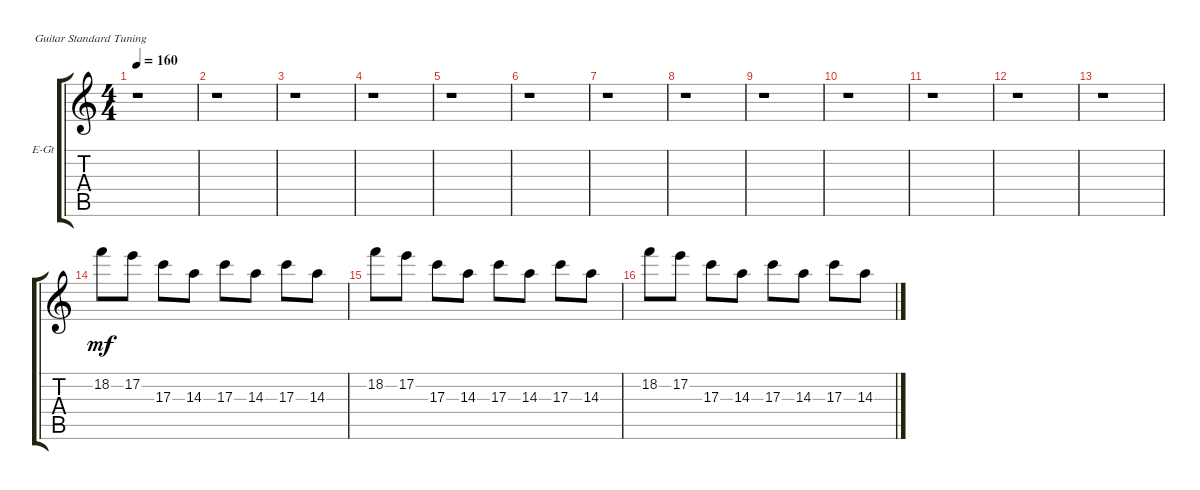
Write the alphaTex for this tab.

\bracketExtendMode groupsimilarinstruments
\firstSystemTrackNameOrientation horizontal
\otherSystemsTrackNameOrientation horizontal
\track ("Keyboard" "E-Gt") {instrument electricguitarclean}
\staff {score tabs}
\tuning (E4 B3 G3 D3 A2 E2)
\ts (4 4)
\tempo 160
\clef g2
\ks c
r.1{dy mf} |
r.1 |
r.1 |
r.1 |
r.1 |
r.1 |
r.1 |
r.1 |
r.1 |
r.1 |
r.1 |
r.1 |
r.1 |
18.2.8 17.2.8 17.3.8 14.3.8 17.3.8 14.3.8 17.3.8 14.3.8 |
18.2.8 17.2.8 17.3.8 14.3.8 17.3.8 14.3.8 17.3.8 14.3.8 |
18.2.8 17.2.8 17.3.8 14.3.8 17.3.8 14.3.8 17.3.8 14.3.8
